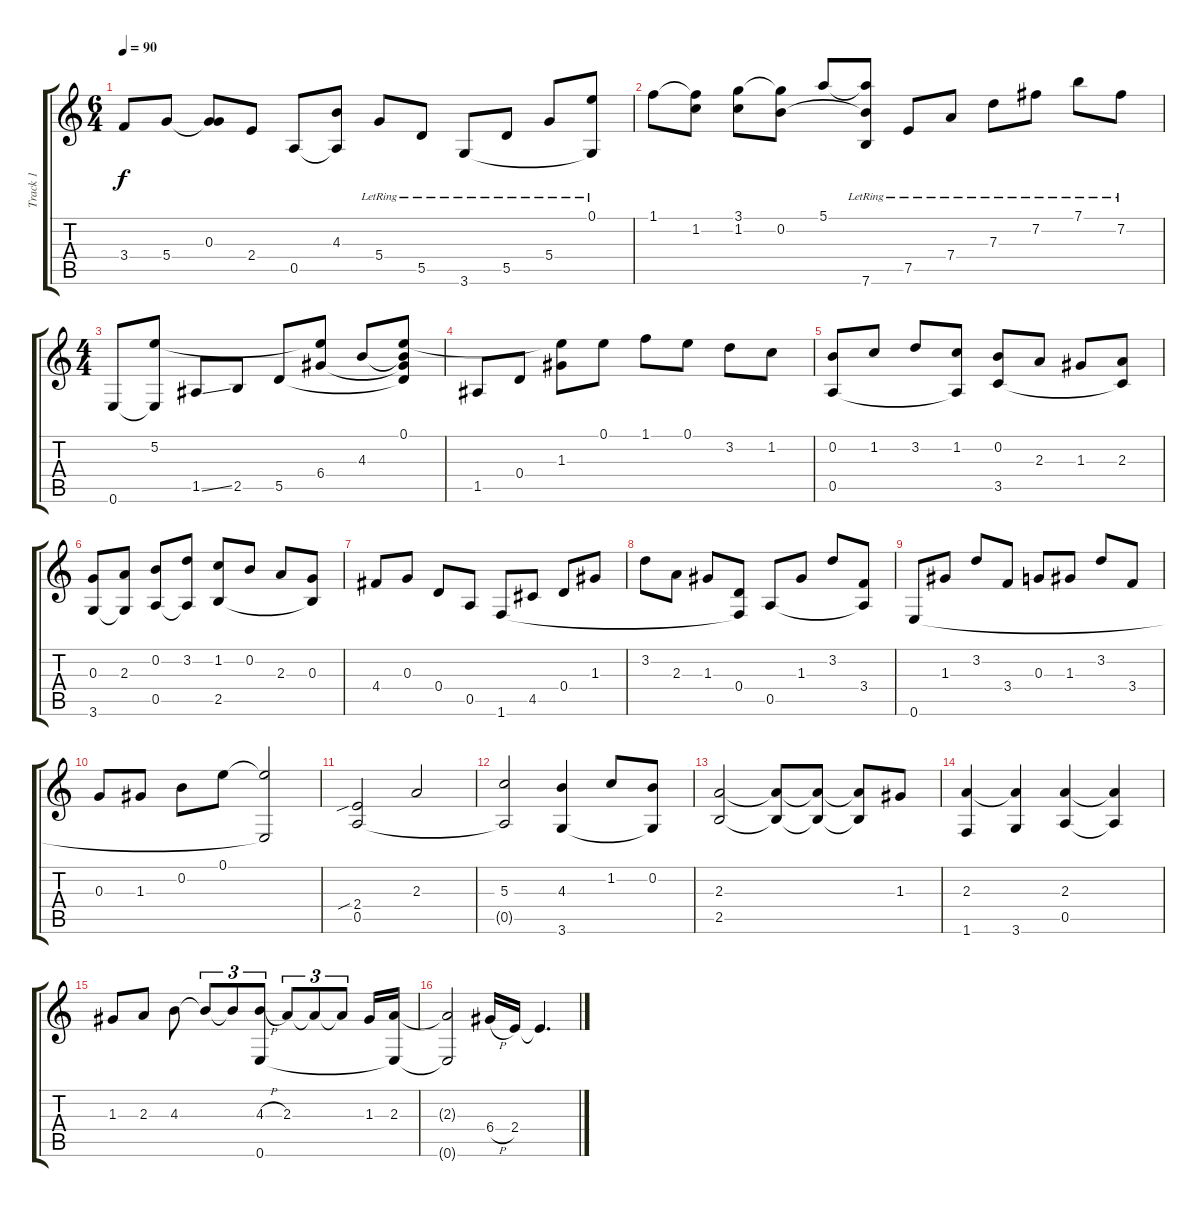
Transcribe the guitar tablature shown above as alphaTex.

\track ("Track 1" "Track 1") {instrument acousticguitarnylon}
\staff {score tabs}
\tuning (E4 B3 G3 D3 A2 E2) {hide}
\ts (6 4)
\tempo 90
\clef g2
\ks c
3.4.8{dy f} 5.4.8 (0.3 5.4{t}).8 2.4.8 0.5.8 (4.3 0.5{t}).8 5.4{lr}.8 5.5{lr}.8 3.6{lr}.8 5.5{lr}.8 5.4{lr}.8 (0.1{lr} 3.6{t}).8 |
1.1.8 (1.1{t} 1.2).8 (3.1 1.2).8 (3.1{t} 0.2).8 5.1.8 (5.1{t} 0.2{t} 7.6{lr}).8 7.5{lr}.8 7.4{lr}.8 7.3{lr}.8 7.2{lr}.8 7.1{lr}.8 7.2{lr}.8 |
\ts (4 4)
0.6.8 (5.2 0.6{t}).8 1.5{ss}.8 2.5.8 5.5.8 (5.2{t} 6.4).8 4.3.8 (0.1 4.3{t} 6.4{t} 5.5{t}).8 |
1.5.8 0.4.8 (0.1{t} 1.3).8 0.1.8 1.1.8 0.1.8 3.2.8 1.2.8 |
(0.2 0.5).8 1.2.8 3.2.8 (1.2 0.5{t}).8 (0.2 3.5).8 2.3.8 1.3.8 (2.3 3.5{t}).8 |
(0.3 3.6).8 (2.3 3.6{t}).8 (0.2 0.5).8 (3.2 0.5{t}).8 (1.2 2.5).8 0.2.8 2.3.8 (0.3 2.5{t}).8 |
4.4.8 0.3.8 0.4.8 0.5.8 1.6.8 4.5.8 0.4.8 1.3.8 |
3.2.8 2.3.8 1.3.8 (0.4 1.6{t}).8 0.5.8 1.3.8 3.2.8 (3.4 0.5{t}).8 |
0.6.8 1.3.8 3.2.8 3.4.8 0.3.8 1.3.8 3.2.8 3.4.8 |
0.3.8 1.3.8 0.2.8 0.1.8 (0.1{t} 0.6{t}).2 |
(2.4{sib} 0.5).2 2.3.2 |
(5.3 0.5{t}).2 (4.3 3.6).4 1.2.8 (0.2 3.6{t}).8 |
(2.3 2.5).2 (2.3{t} 2.5{t}).8 (2.3{t} 2.5{t}).8 (2.3{t} 2.5{t}).8 1.3.8 |
(2.3 1.6).4 (2.3{t} 3.6).4 (2.3 0.5).4 (2.3{t} 0.5{t}).4 |
1.3.8 2.3.8 4.3.8 4.3{t}.8{tu (3 2)} 4.3{t}.8{tu (3 2)} (4.3{h} 0.6).8{tu (3 2)} 2.3.8{tu (3 2)} 2.3{t}.8{tu (3 2)} 2.3{t}.8{tu (3 2)} 1.3.16 (2.3 0.6{t}).16 |
(2.3{t} 0.6{t}).2 6.4{h}.16 2.4.16 2.4{t}.4{d}
